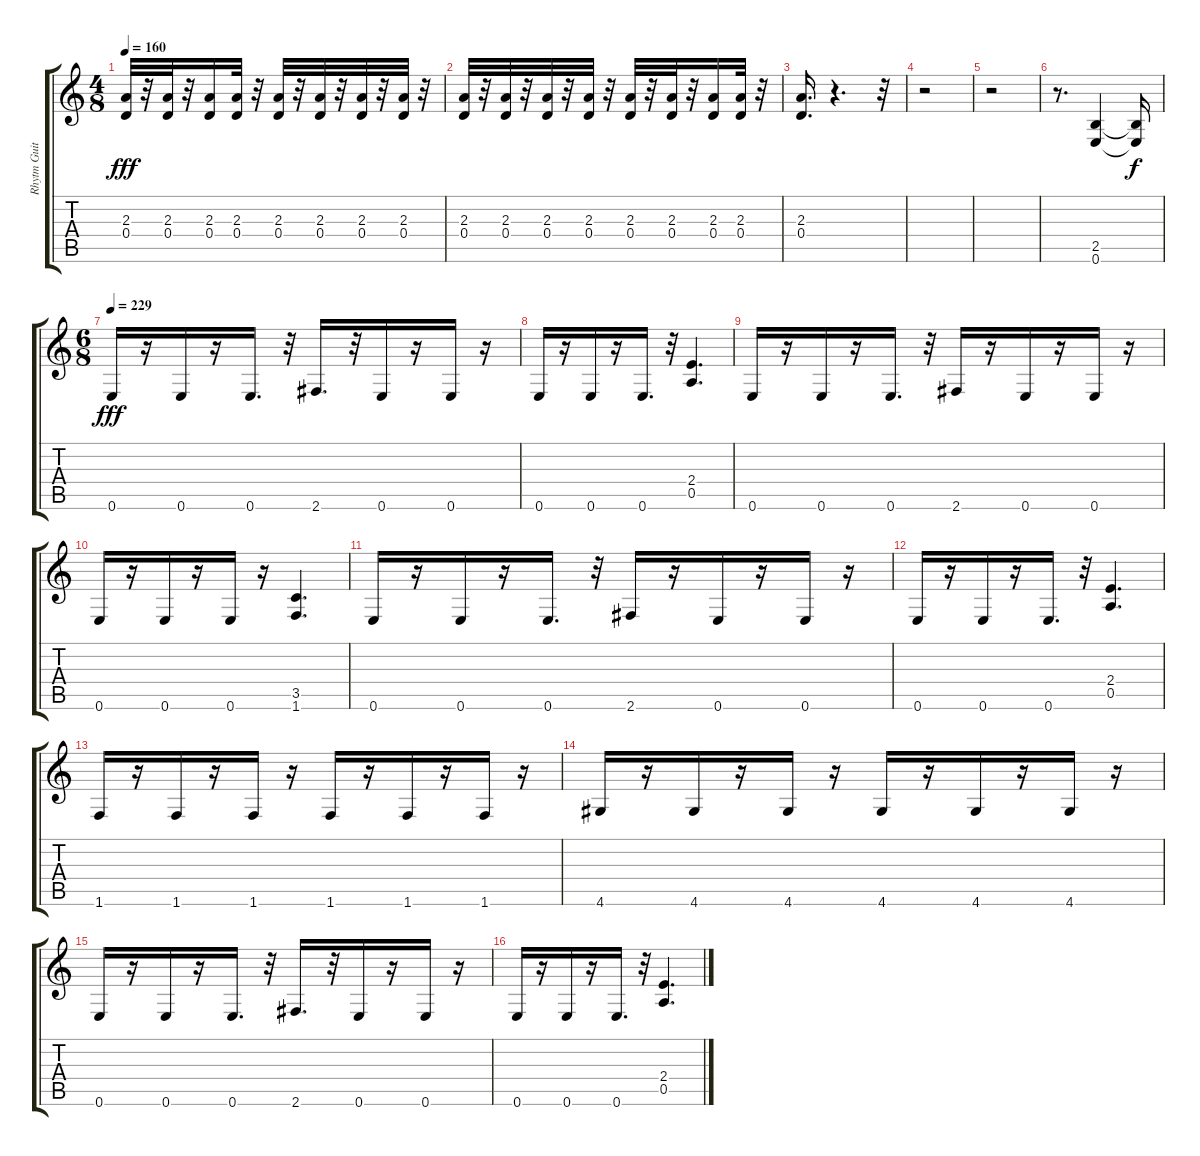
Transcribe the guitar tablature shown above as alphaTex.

\track ("Rhytm Guitar1" "Rhytm Guit") {instrument overdrivenguitar}
\staff {score tabs}
\tuning (E4 B3 G3 D3 A2 E2) {hide}
\ts (4 8)
\tempo 160
\clef g2
\ks c
(2.3 0.4).32{dy fff} r.32 (2.3 0.4).32 r.32 (2.3 0.4).16 (2.3 0.4).32 r.32 (2.3 0.4).32 r.32 (2.3 0.4).32 r.32 (2.3 0.4).32 r.32 (2.3 0.4).32 r.32 |
(2.3 0.4).32 r.32 (2.3 0.4).32 r.32 (2.3 0.4).32 r.32 (2.3 0.4).32 r.32 (2.3 0.4).32 r.32 (2.3 0.4).32 r.32 (2.3 0.4).16 (2.3 0.4).32 r.32 |
(2.3 0.4).16{d} r.4{d} r.32 |
r.2 |
r.2 |
r.8{d} (2.5 0.6).4 (2.5{t} 0.6{t}).16{dy f} |
\ts (6 8)
\tempo 229
0.6.16{dy fff} r.16 0.6.16 r.16 0.6.16{d} r.32 2.6.16{d} r.32 0.6.16 r.16 0.6.16 r.16 |
0.6.16 r.16 0.6.16 r.16 0.6.16{d} r.32 (2.4 0.5).4{d} |
0.6.16 r.16 0.6.16 r.16 0.6.16{d} r.32 2.6.16 r.16 0.6.16 r.16 0.6.16 r.16 |
0.6.16 r.16 0.6.16 r.16 0.6.16 r.16 (3.5 1.6).4{d} |
0.6.16 r.16 0.6.16 r.16 0.6.16{d} r.32 2.6.16 r.16 0.6.16 r.16 0.6.16 r.16 |
0.6.16 r.16 0.6.16 r.16 0.6.16{d} r.32 (2.4 0.5).4{d} |
1.6.16 r.16 1.6.16 r.16 1.6.16 r.16 1.6.16 r.16 1.6.16 r.16 1.6.16 r.16 |
4.6.16 r.16 4.6.16 r.16 4.6.16 r.16 4.6.16 r.16 4.6.16 r.16 4.6.16 r.16 |
0.6.16 r.16 0.6.16 r.16 0.6.16{d} r.32 2.6.16{d} r.32 0.6.16 r.16 0.6.16 r.16 |
0.6.16 r.16 0.6.16 r.16 0.6.16{d} r.32 (2.4 0.5).4{d}
